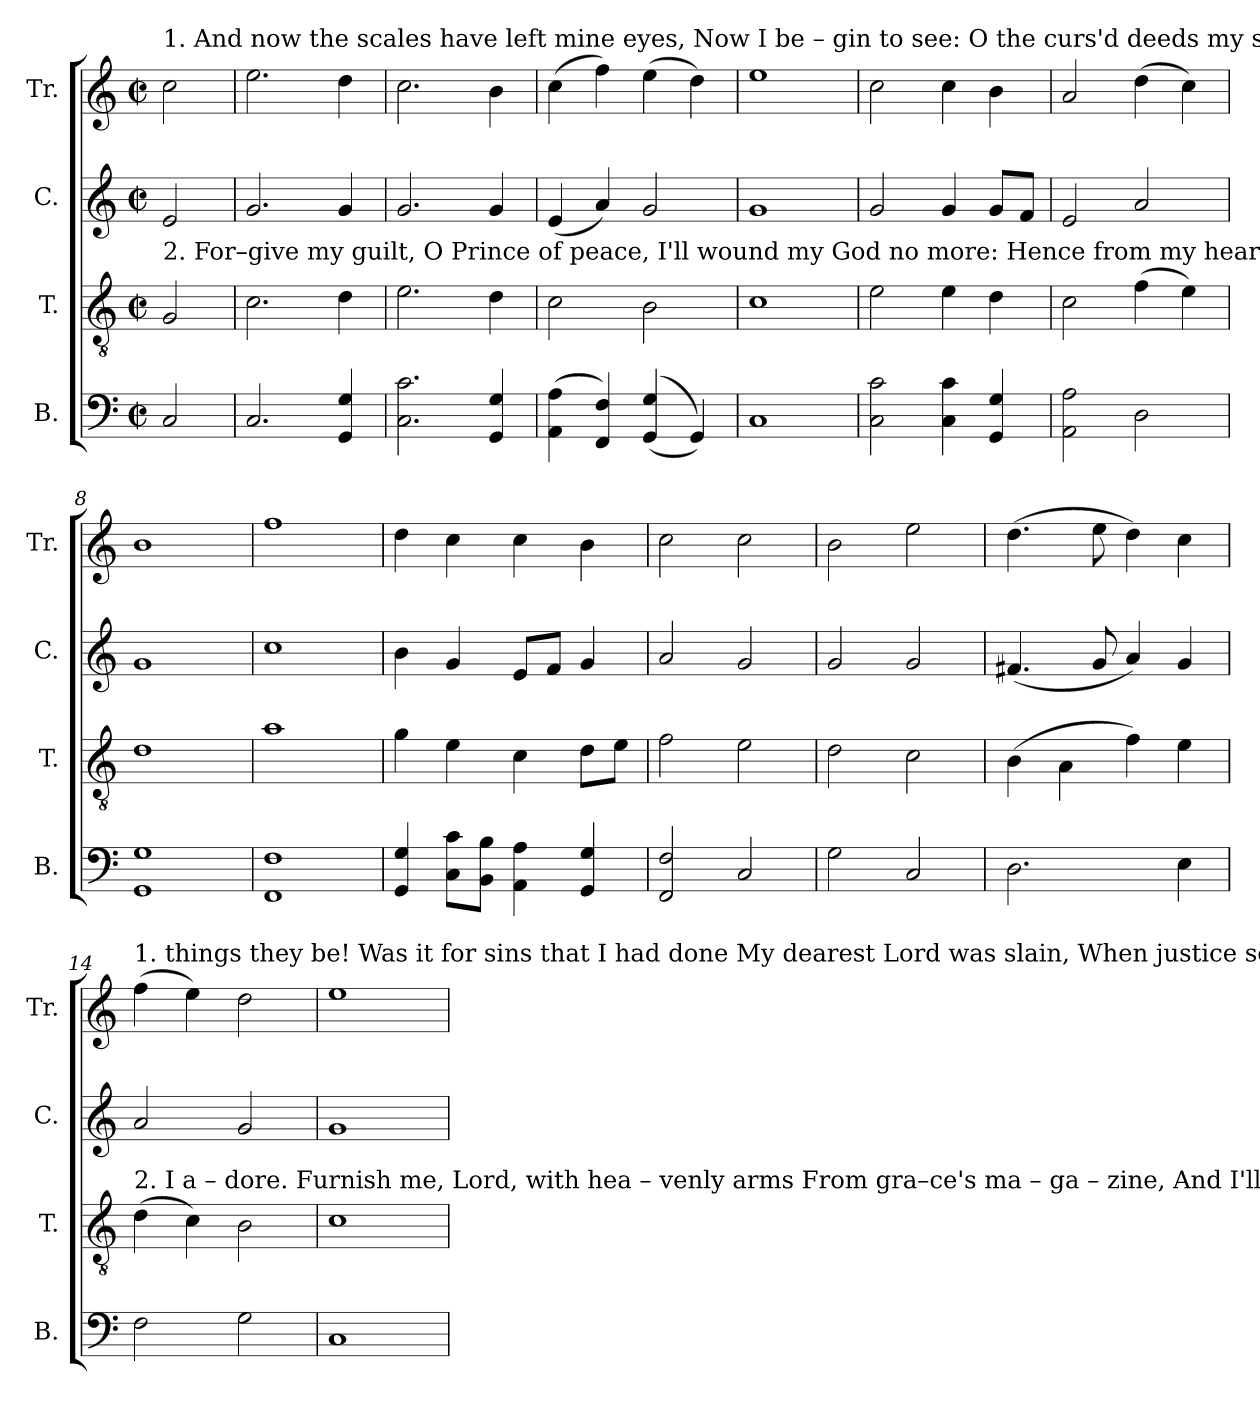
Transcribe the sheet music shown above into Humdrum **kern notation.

**kern	**kern	**kern	**kern
*part4	*part3	*part2	*part1
*staff4	*staff3	*staff2	*staff1
*I"B.	*I"T.	*I"C.	*I"Tr.
*I'B.	*I'T.	*I'C.	*I'Tr.
*clefF4	*clefGv2	*clefG2	*clefG2
*k[]	*k[]	*k[]	*k[]
*M2/2	*M2/2	*M2/2	*M2/2
*met(c|)	*met(c|)	*met(c|)	*met(c|)
*MM110	*MM110	*MM110	*MM110
=1	=1	=1	=1
!	!	!	!LO:TX:a:t=1. And now the scales have left  mine  eyes,  Now  I  be  –  gin   to        see&colon;    O    the curs'd deeds my sins have done, What mur – derous
!	!LO:TX:a:t=2. For–give my guilt, O  Prince of   peace,  I'll wound my  God  no   more&colon; Hence from my heart,  ye sins,  be–gone,  For  Je      –     sus	!	!
2C/	2G/	2e/	2cc\
=2	=2	=2	=2
2.C/	2.c\	2.g/	2.ee\
4GG/ 4G/	4d\	4g/	4dd\
=3	=3	=3	=3
2.C\ 2.c\	2.e\	2.g/	2.cc\
4GG/ 4G/	4d\	4g/	4b\
=4	=4	=4	=4
(4AA\ 4A\	2c\	(4e/	(4cc\
4FF/ 4F/)	.	4a/)	4ff\)
(>(4GG/ 4G/	2B\	2g/	(4ee\
4GG/))	.	.	4dd\)
=5	=5	=5	=5
1C	1c	1g	1ee
=6	=6	=6	=6
2C\ 2c\	2e\	2g/	2cc\
4C\ 4c\	4e\	4g/	4cc\
4GG/ 4G/	4d\	8g/L	4b\
.	.	8f/J	.
=7	=7	=7	=7
2AA\ 2A\	2c\	2e/	2a/
2D\	(4f\	2a/	(4dd\
.	4e\)	.	4cc\)
=8	=8	=8	=8
1GG 1G	1d	1g	1b
=9	=9	=9	=9
1FF 1F	1a	1cc	1ff
=10	=10	=10	=10
4GG/ 4G/	4g\	4b\	4dd\
8C\ 8c\L	4e\	4g/	4cc\
8BB\ 8B\J	.	.	.
4AA\ 4A\	4c\	8e/L	4cc\
.	.	8f/J	.
4GG/ 4G/	8d\L	4g/	4b\
.	8e\J	.	.
=11	=11	=11	=11
2FF/ 2F/	2f\	2a/	2cc\
2C/	2e\	2g/	2cc\
=12	=12	=12	=12
2G\	2d\	2g/	2b\
2C/	2c\	2g/	2ee\
=13	=13	=13	=13
2.D\	(4B\	(4.f#X/	(4.dd\
.	4A\	.	.
.	.	8g/	8ee\
.	4f\)	4a/)	4dd\)
4E\	4e\	4g/	4cc\
=14	=14	=14	=14
!	!	!	!LO:TX:a:t=1. things they be!          Was   it  for  sins  that   I              had done My dearest Lord was slain, When justice seized God's only Son,  And
!	!LO:TX:a:t=2.  I      a  –  dore.          Furnish me, Lord, with hea  –  venly   arms From gra–ce's  ma – ga – zine, And I'll proclaim e–ter –nal war  With	!	!
2F\	(4d\	2a/	(4ff\
.	4c\)	.	4ee\)
2G\	2B\	2g/	2dd\
=15	=15	=15	=15
1C	1c	1g	1ee
=	=	=	=
*-	*-	*-	*-
